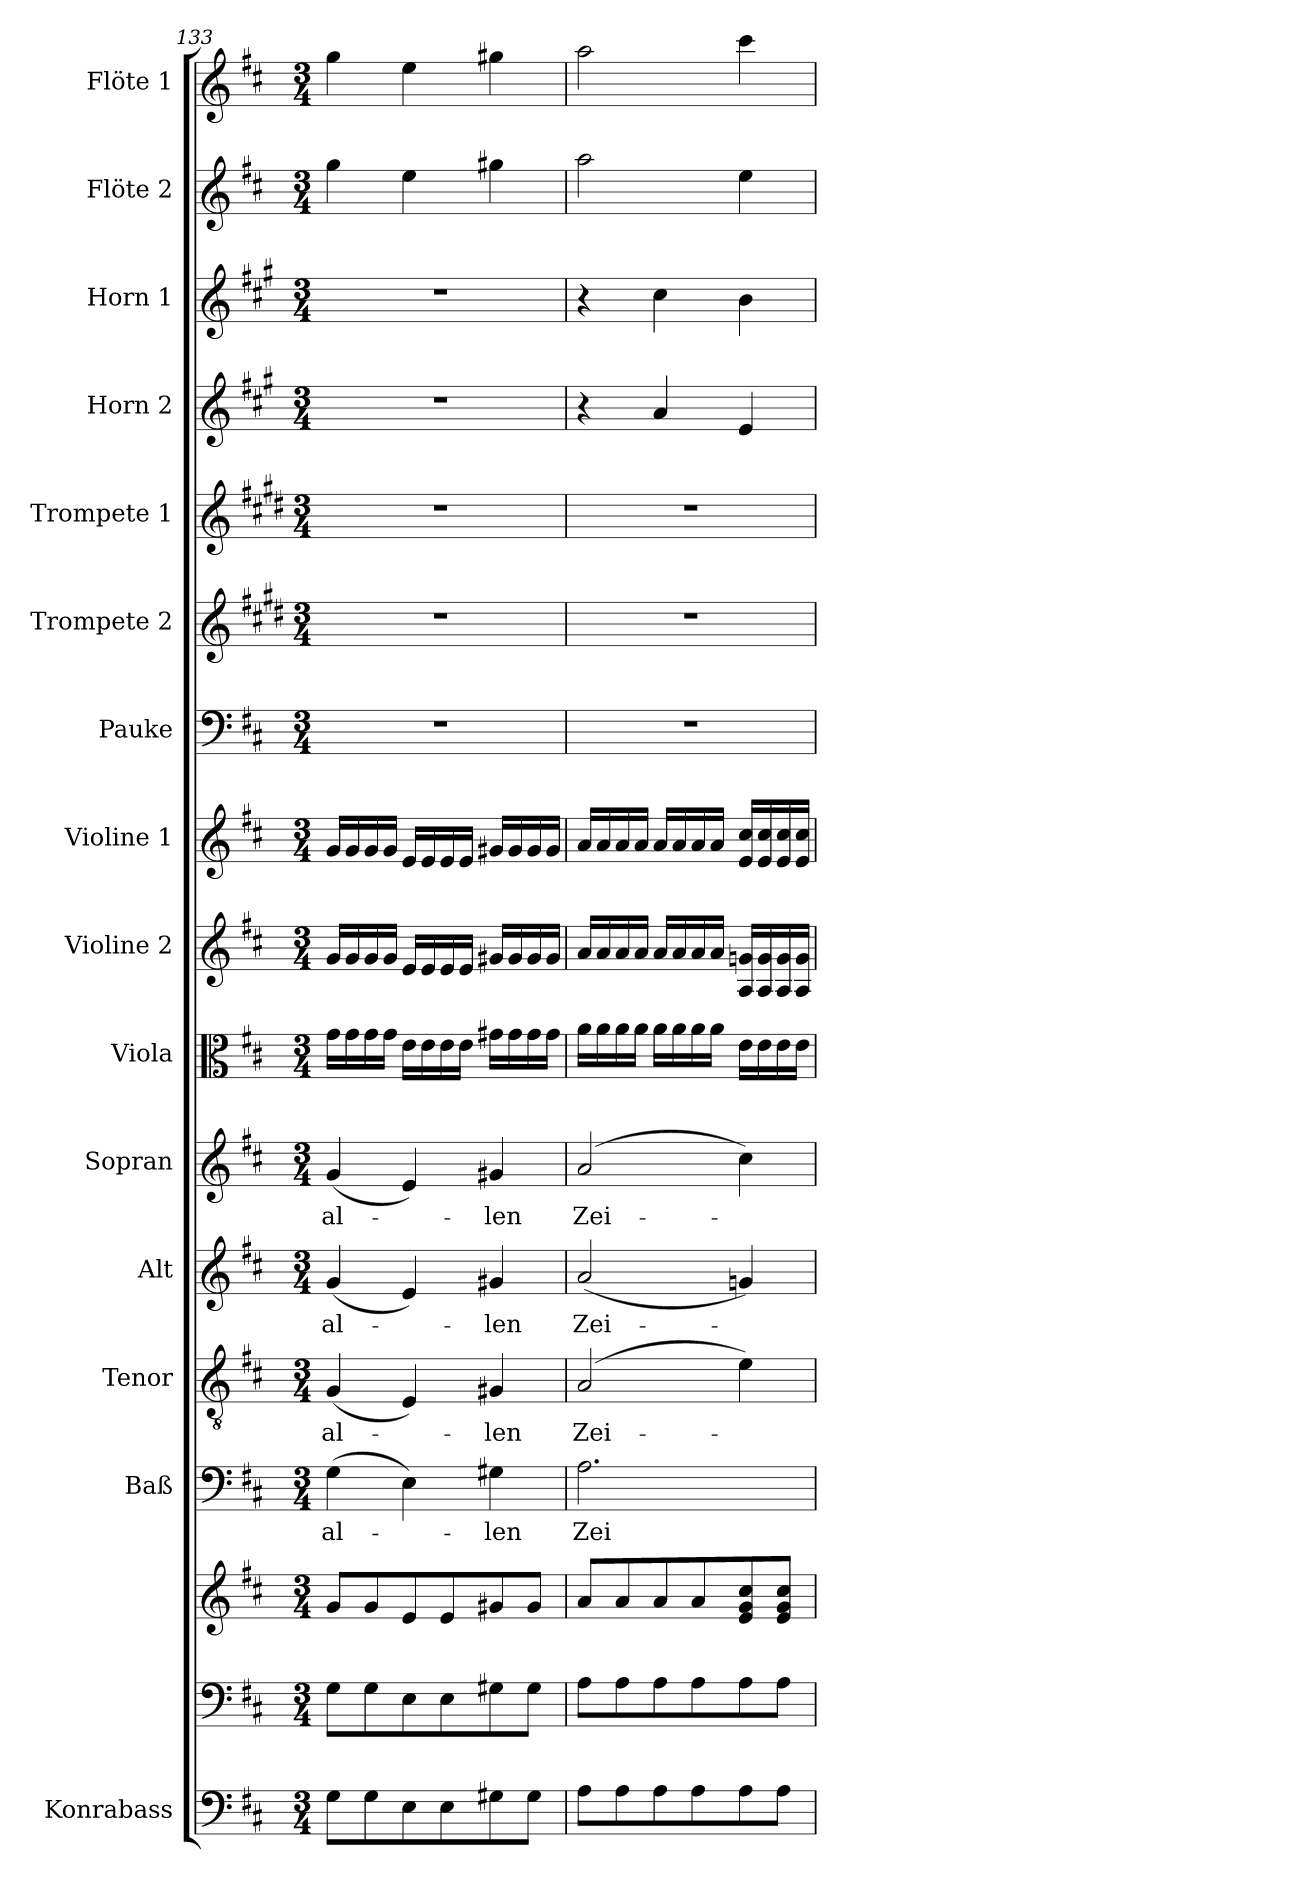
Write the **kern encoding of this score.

**kern	**kern	**kern	**kern	**text	**kern	**text	**kern	**text	**kern	**text	**kern	**kern	**kern	**kern	**kern	**kern	**kern	**kern	**kern	**kern
*part16	*part15	*part15	*part14	*part14	*part13	*part13	*part12	*part12	*part11	*part11	*part10	*part9	*part8	*part7	*part6	*part5	*part4	*part3	*part2	*part1
*staff17	*staff16	*staff15	*staff14	*staff14	*staff13	*staff13	*staff12	*staff12	*staff11	*staff11	*staff10	*staff9	*staff8	*staff7	*staff6	*staff5	*staff4	*staff3	*staff2	*staff1
*I"Konrabass	*	*	*I"Baß	*	*I"Tenor	*	*I"Alt	*	*I"Sopran	*	*I"Viola	*I"Violine 2	*I"Violine 1	*I"Pauke	*I"Trompete 2	*I"Trompete 1	*I"Horn 2	*I"Horn 1	*I"Flöte 2	*I"Flöte 1
*I'Kb.	*	*	*I'Baß	*	*I'Ten	*	*I'Alt	*	*I'Sop	*	*I'Vla.	*I'Vln. 2	*I'Vln. 1	*I'Pk.	*I'Trp. 2	*I'Trp. 1	*I'Hrn. 2	*I'Hrn. 1	*I'Fl. 2	*I'Fl. 1
*clefF4	*clefF4	*clefG2	*clefF4	*	*clefGv2	*	*clefG2	*	*clefG2	*	*clefC3	*clefG2	*clefG2	*clefF4	*clefG2	*clefG2	*clefG2	*clefG2	*clefG2	*clefG2
*ITrd7c12	*	*	*	*	*	*	*	*	*	*	*	*	*	*	*ITrd1c2	*ITrd1c2	*ITrd4c7	*ITrd4c7	*	*
*k[f#c#]	*k[f#c#]	*k[f#c#]	*k[f#c#]	*	*k[f#c#]	*	*k[f#c#]	*	*k[f#c#]	*	*k[f#c#]	*k[f#c#]	*k[f#c#]	*k[f#c#]	*k[f#c#]	*k[f#c#]	*k[f#c#]	*k[f#c#]	*k[f#c#]	*k[f#c#]
*D:	*D:	*D:	*D:	*	*D:	*	*D:	*	*D:	*	*D:	*D:	*D:	*D:	*D:	*D:	*D:	*D:	*D:	*D:
*M3/4	*M3/4	*M3/4	*M3/4	*	*M3/4	*	*M3/4	*	*M3/4	*	*M3/4	*M3/4	*M3/4	*M3/4	*M3/4	*M3/4	*M3/4	*M3/4	*M3/4	*M3/4
=133	=133	=133	=133	=133	=133	=133	=133	=133	=133	=133	=133	=133	=133	=133	=133	=133	=133	=133	=133	=133
!	!	!	!	!LO:LY:b	!	!LO:LY:b	!	!LO:LY:b	!	!LO:LY:b	!	!	!	!	!	!	!	!	!	!
8GG\L	8G\L	8g/L	(>4G\	al-	(<4G/	al-	(<4g/	al-	(<4g/	al-	16g\LL	16g/LL	16g/LL	2.r	2.r	2.r	2.r	2.r	4gg\	4gg\
.	.	.	.	.	.	.	.	.	.	.	16g\	16g/	16g/	.	.	.	.	.	.	.
8GG\	8G\	8g/	.	.	.	.	.	.	.	.	16g\	16g/	16g/	.	.	.	.	.	.	.
.	.	.	.	.	.	.	.	.	.	.	16g\JJ	16g/JJ	16g/JJ	.	.	.	.	.	.	.
8EE\	8E\	8e/	4E\)	.	4E/)	.	4e/)	.	4e/)	.	16e\LL	16e/LL	16e/LL	.	.	.	.	.	4ee\	4ee\
.	.	.	.	.	.	.	.	.	.	.	16e\	16e/	16e/	.	.	.	.	.	.	.
8EE\	8E\	8e/	.	.	.	.	.	.	.	.	16e\	16e/	16e/	.	.	.	.	.	.	.
.	.	.	.	.	.	.	.	.	.	.	16e\JJ	16e/JJ	16e/JJ	.	.	.	.	.	.	.
!	!	!	!	!LO:LY:b	!	!LO:LY:b	!	!LO:LY:b	!	!LO:LY:b	!	!	!	!	!	!	!	!	!	!
8GG#X\	8G#X\	8g#X/	4G#X\	-len	4G#X/	-len	4g#X/	-len	4g#X/	-len	16g#X\LL	16g#X/LL	16g#X/LL	.	.	.	.	.	4gg#X\	4gg#X\
.	.	.	.	.	.	.	.	.	.	.	16g#\	16g#/	16g#/	.	.	.	.	.	.	.
8GG#\J	8G#\J	8g#/J	.	.	.	.	.	.	.	.	16g#\	16g#/	16g#/	.	.	.	.	.	.	.
.	.	.	.	.	.	.	.	.	.	.	16g#\JJ	16g#/JJ	16g#/JJ	.	.	.	.	.	.	.
=134	=134	=134	=134	=134	=134	=134	=134	=134	=134	=134	=134	=134	=134	=134	=134	=134	=134	=134	=134	=134
!	!	!	!	!LO:LY:b	!	!LO:LY:b	!	!LO:LY:b	!	!LO:LY:b	!	!	!	!	!	!	!	!	!	!
8AA\L	8A\L	8a/L	2.A\	Zei-	(2A/	Zei-	(<2a/	Zei-	(2a/	Zei-	16a\LL	16a/LL	16a/LL	2.r	2.r	2.r	4r	4r	2aa\	2aa\
.	.	.	.	.	.	.	.	.	.	.	16a\	16a/	16a/	.	.	.	.	.	.	.
8AA\	8A\	8a/	.	.	.	.	.	.	.	.	16a\	16a/	16a/	.	.	.	.	.	.	.
.	.	.	.	.	.	.	.	.	.	.	16a\JJ	16a/JJ	16a/JJ	.	.	.	.	.	.	.
8AA\	8A\	8a/	.	.	.	.	.	.	.	.	16a\LL	16a/LL	16a/LL	.	.	.	4d/	4f#\	.	.
.	.	.	.	.	.	.	.	.	.	.	16a\	16a/	16a/	.	.	.	.	.	.	.
8AA\	8A\	8a/	.	.	.	.	.	.	.	.	16a\	16a/	16a/	.	.	.	.	.	.	.
.	.	.	.	.	.	.	.	.	.	.	16a\JJ	16a/JJ	16a/JJ	.	.	.	.	.	.	.
8AA\	8A\	8e/ 8g/ 8cc#/	.	.	4e\)	.	4gn/)	.	4cc#\)	.	16e\LL	16A/ 16gn/LL	16e/ 16cc#/LL	.	.	.	4A/	4e\	4ee\	4ccc#\
.	.	.	.	.	.	.	.	.	.	.	16e\	16A/ 16g/	16e/ 16cc#/	.	.	.	.	.	.	.
8AA\J	8A\J	8e/ 8g/ 8cc#/J	.	.	.	.	.	.	.	.	16e\	16A/ 16g/	16e/ 16cc#/	.	.	.	.	.	.	.
.	.	.	.	.	.	.	.	.	.	.	16e\JJ	16A/ 16g/JJ	16e/ 16cc#/JJ	.	.	.	.	.	.	.
=	=	=	=	=	=	=	=	=	=	=	=	=	=	=	=	=	=	=	=	=
*-	*-	*-	*-	*-	*-	*-	*-	*-	*-	*-	*-	*-	*-	*-	*-	*-	*-	*-	*-	*-
